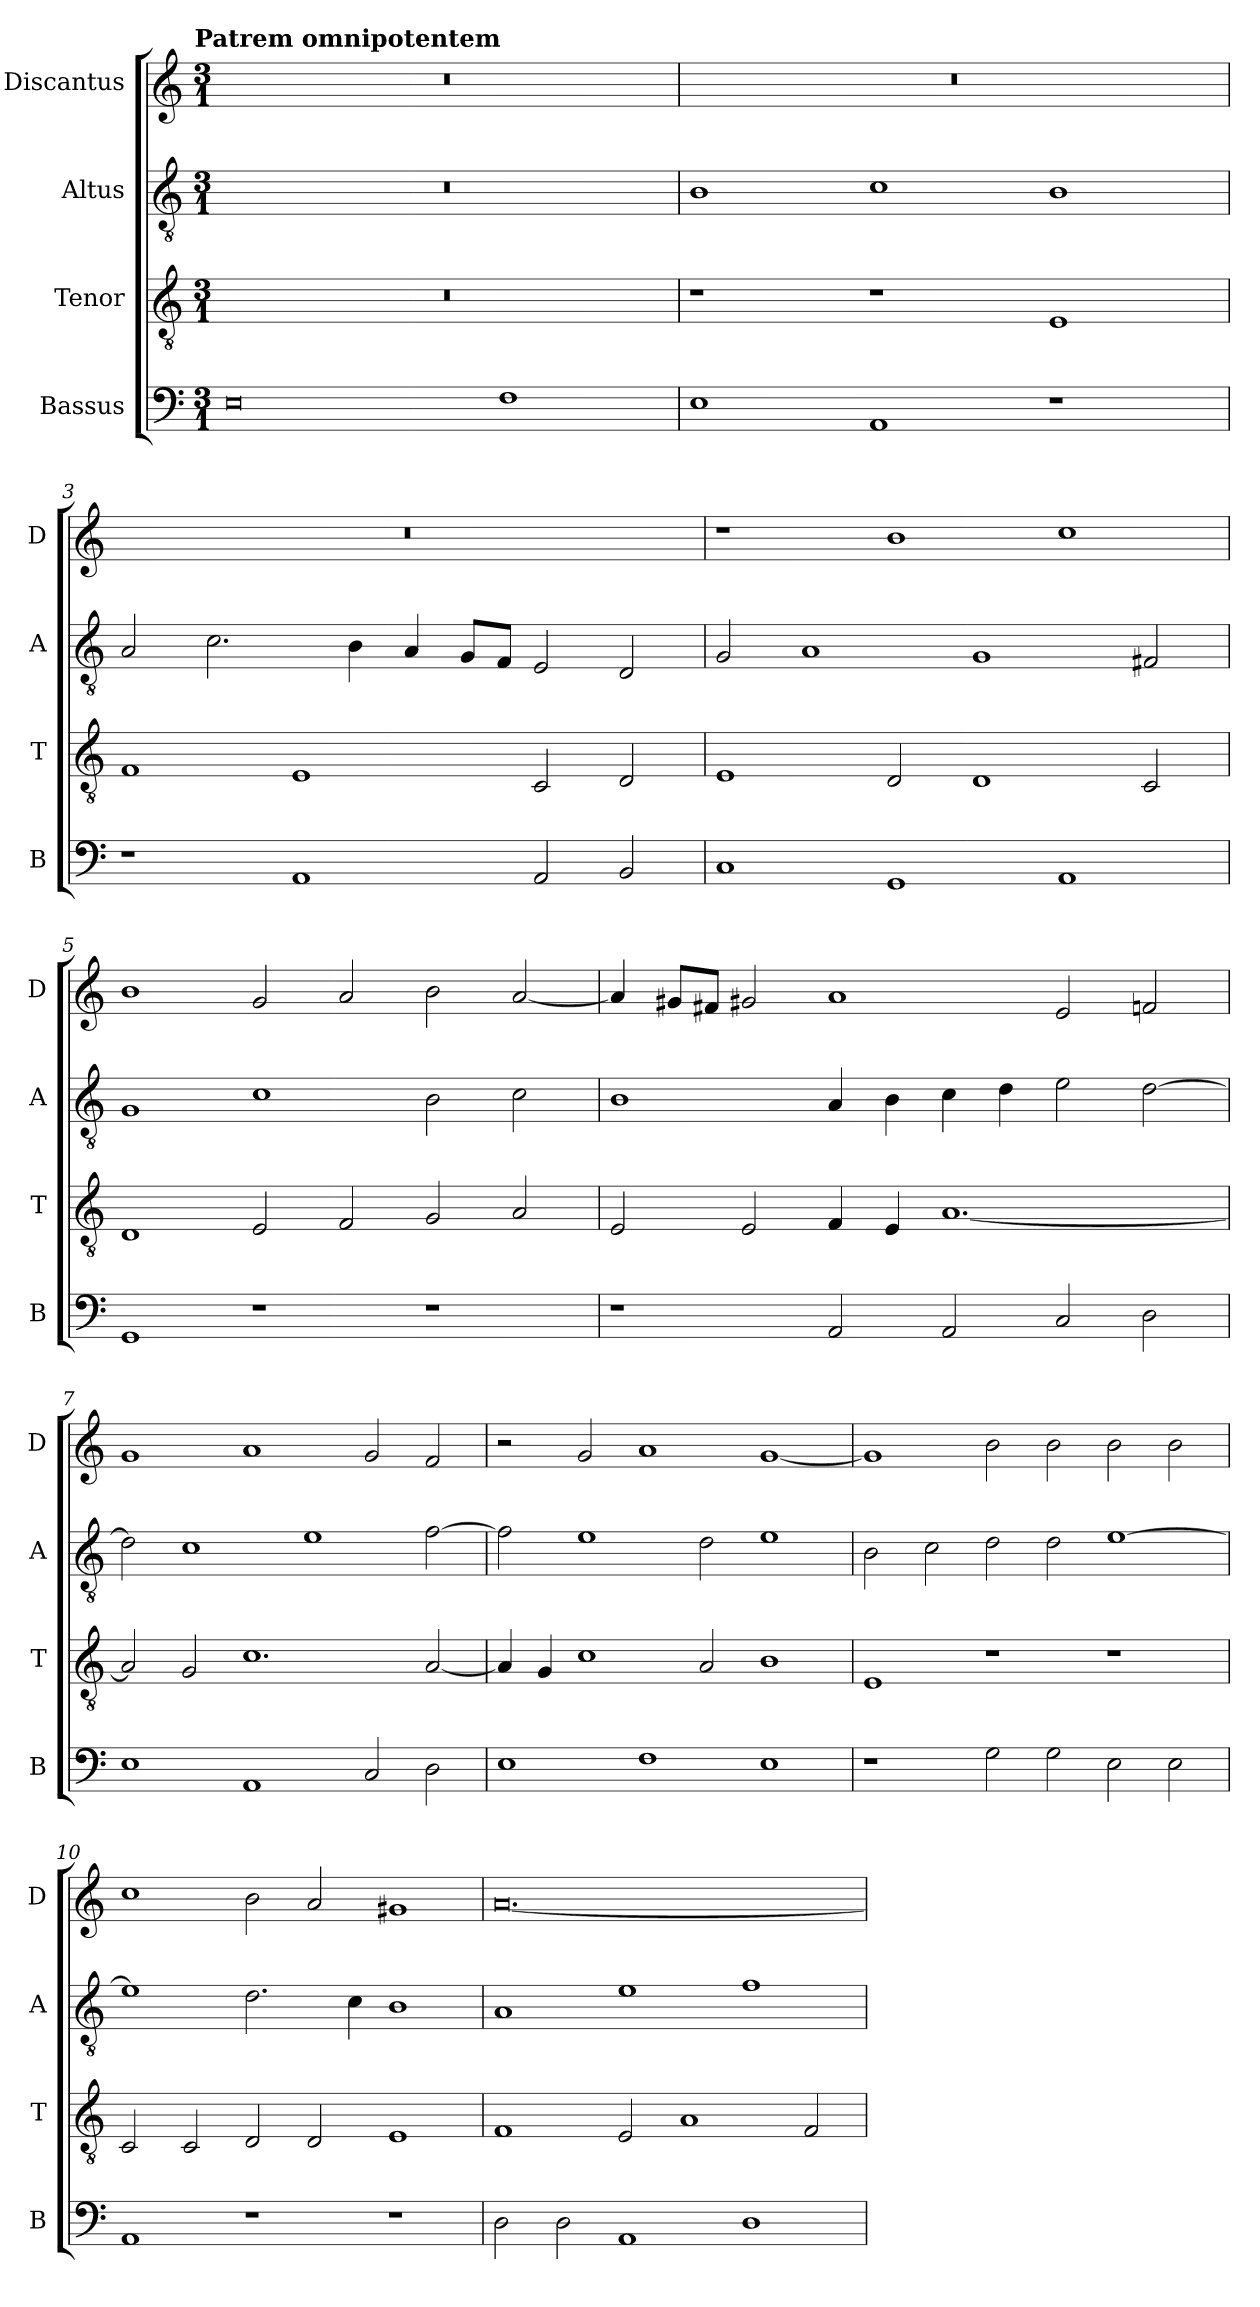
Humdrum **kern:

**kern	**kern	**kern	**kern
*part4	*part3	*part2	*part1
*staff4	*staff3	*staff2	*staff1
*I"Bassus	*I"Tenor	*I"Altus	*I"Discantus
*I'B	*I'T	*I'A	*I'D
*clefF4	*clefGv2	*clefGv2	*clefG2
*k[]	*k[]	*k[]	*k[]
!!LO:TX:omd:t=Patrem omnipotentem
*M3/1	*M3/1	*M3/1	*M3/1
=1	=1	=1	=1
0E	0.r	0.r	0.r
1F	.	.	.
=2	=2	=2	=2
1E	1r	1B	0.r
1AA	1r	1c	.
1r	1E	1B	.
=3	=3	=3	=3
1r	1F	2A/	0.r
.	.	2.c\	.
1AA	1E	.	.
.	.	4B\	.
.	.	4A/	.
.	.	8G/L	.
.	.	8F/J	.
2AA/	2C/	2E/	.
2BB/	2D/	2D/	.
=4	=4	=4	=4
1C	1E	2G/	1r
.	.	1A	.
1GG	2D/	.	1b
.	1D	1G	.
1AA	.	.	1cc
.	2C/	2F#X/	.
=5	=5	=5	=5
1GG	1D	1G	1b
1r	2E/	1c	2g/
.	2F/	.	2a/
1r	2G/	2B\	2b\
.	2A/	2c\	[2a/
=6	=6	=6	=6
1r	2E/	1B	4a/]
.	.	.	8g#X/L
.	.	.	8f#X/J
.	2E/	.	2g#X/
2AA/	4F/	4A/	1a
.	4E/	4B\	.
2AA/	[1.A	4c\	.
.	.	4d\	.
2C/	.	2e\	2e/
2D\	.	[2d\	2fn/
=7	=7	=7	=7
1E	2A/]	2d\]	1g
.	2G/	1c	.
1AA	1.c	.	1a
.	.	1e	.
2C/	.	.	2g/
2D\	[2A/	[2f\	2f/
=8	=8	=8	=8
1E	4A/]	2f\]	2r
.	4G/	.	.
.	1c	1e	2g/
1F	.	.	1a
.	2A/	2d\	.
1E	1B	1e	[1g
=9	=9	=9	=9
1r	1E	2B\	1g]
.	.	2c\	.
2G\	1r	2d\	2b\
2G\	.	2d\	2b\
2E\	1r	[1e	2b\
2E\	.	.	2b\
=10	=10	=10	=10
1AA	2C/	1e]	1cc
.	2C/	.	.
1r	2D/	2.d\	2b\
.	2D/	.	2a/
.	.	4c\	.
1r	1E	1B	1g#X
=11	=11	=11	=11
2D\	1F	1A	[0.a
2D\	.	.	.
1AA	2E/	1e	.
.	1A	.	.
1D	.	1f	.
.	2F/	.	.
=	=	=	=
*-	*-	*-	*-
